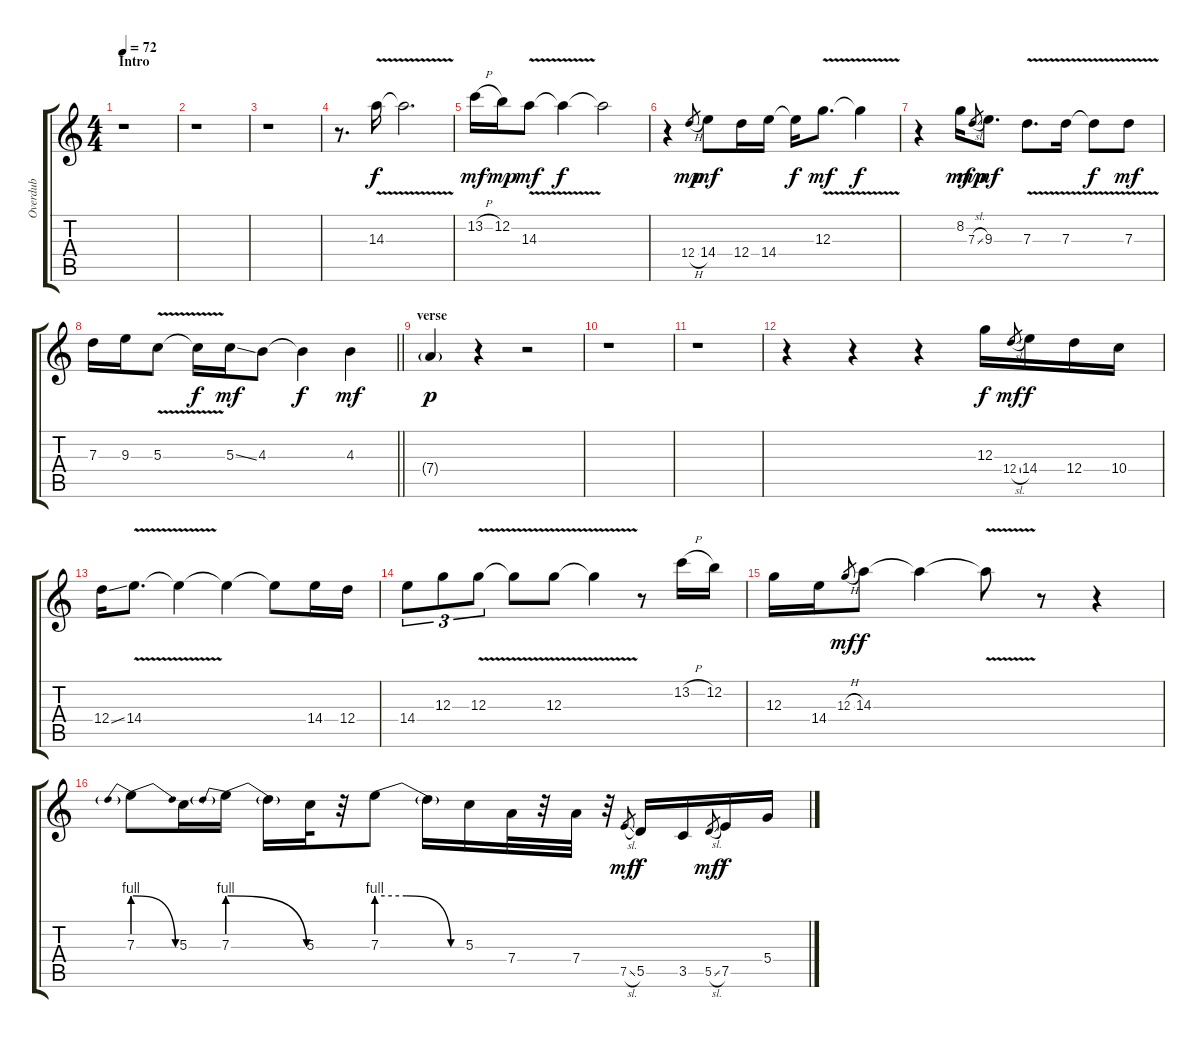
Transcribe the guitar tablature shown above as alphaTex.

\track ("Overdub" "Overdub") {instrument fretlessbass}
\staff {score tabs}
\tuning (E4 B3 G3 D3 A2 E2) {hide}
\ts (4 4)
\section ("" "Intro")
\tempo 72
\clef g2
\ks c
r.1{dy f instrument fretlessbass} |
r.1 |
r.1 |
r.8{d volume 0} 14.3{v}.16{volume 14} 14.3{t}.2{d} |
13.2{h}.16{dy mf} 12.2.16{dy mp} 14.3{v}.8{dy mf} 14.3{t}.4{dy f} 14.3{t}.2 |
r.4 12.4{h}.8{gr dy mp} 14.4.8{dy mf} 12.4.16 14.4.16 14.4{t}.16{dy f} 12.3{v}.8{d dy mf} 12.3{t}.4{dy f} |
r.4 8.2.16{dy mf} 7.3{sl}.8{gr dy mp} 9.3.8{d dy mf} 7.3{v}.8{d} 7.3{v}.16 7.3{t}.8{dy f} 7.3{v}.8{dy mf} |
\barLineRight lightlight
7.3.16 9.3.16 5.3{v}.8 5.3{t}.16{dy f} 5.3{ss}.16{dy mf} 4.3.8 4.3{t}.4{dy f} 4.3.4{dy mf} |
\section ("" "verse")
7.4{g}.4{dy p} r.4 r.2 |
r.1 |
r.1 |
r.4 r.4 r.4 12.3.16{dy f} 12.4{sl}.8{gr dy mf} 14.4.16{dy f} 12.4.16 10.4.16 |
12.4{ss}.16 14.4{v}.8{d} 14.4{t}.4 14.4{t}.4 14.4{t}.8 14.4.16 12.4.16 |
14.4.8{tu (3 2)} 12.3.8{tu (3 2)} 12.3{v}.8{tu (3 2)} 12.3{t}.8 12.3{v}.8 12.3{t}.4 r.8 13.2{h}.16 12.2.16 |
12.3.16 14.4.16 12.3{h}.8{gr dy mf} 14.3.8{dy f} 14.3{t}.4 14.3{v t}.8 r.8 r.4 |
7.3{be (prebendrelease 0 4 60 0)}.8 5.3.16 7.3{be (prebendrelease 0 4 60 0)}.16 7.3{t}.16 5.3.32 r.32 7.3{be (custom 0 4 20 4 50 0 60 0)}.8 7.3{t}.16 5.3.16 7.4.32 r.32 7.4.32 r.32 7.5{sl}.8{gr dy mf} 5.5.16{dy f} 3.5.16 5.5{sl}.8{gr dy mf} 7.5.16{dy f} 5.4.16
